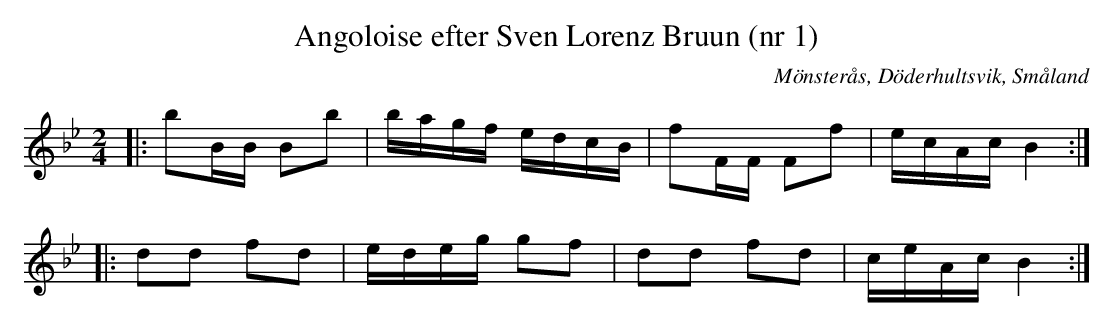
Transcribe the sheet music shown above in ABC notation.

X:1
T:Angoloise efter Sven Lorenz Bruun (nr 1)
M:2/4
L:1/8
O:Mönsterås, Döderhultsvik, Småland
K:Bb
|:bB/2B/2 Bb|b/2a/2g/2f/2 e/2d/2c/2B/2| fF/2F/2 Ff|e/2c/2A/2c/2 B2:|
|:dd fd|e/2d/2e/2g/2 gf|dd fd|c/2e/2A/2c/2 B2:|
